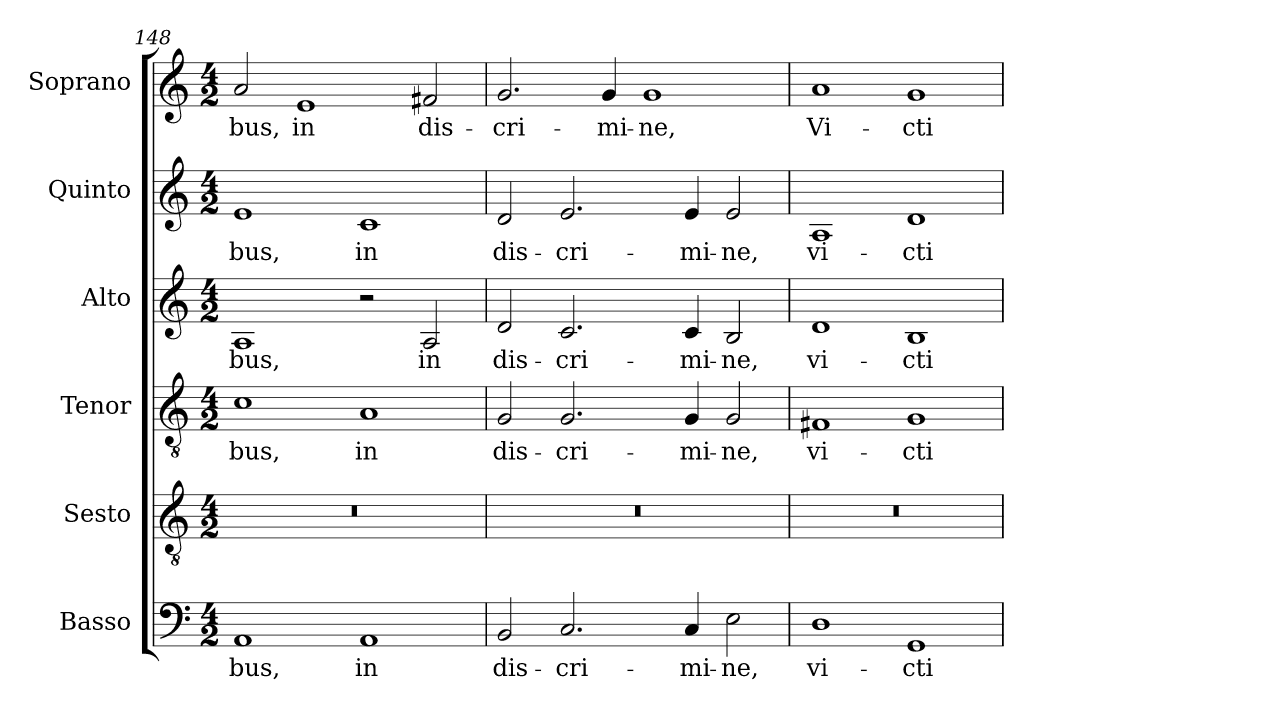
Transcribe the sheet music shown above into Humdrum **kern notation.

**kern	**text	**kern	**kern	**text	**kern	**text	**kern	**text	**kern	**text
*part6	*part6	*part5	*part4	*part4	*part3	*part3	*part2	*part2	*part1	*part1
*staff6	*staff6	*staff5	*staff4	*staff4	*staff3	*staff3	*staff2	*staff2	*staff1	*staff1
*I"Basso	*	*I"Sesto	*I"Tenor	*	*I"Alto	*	*I"Quinto	*	*I"Soprano	*
*I'B.	*	*I'Ss.	*I'T.	*	*I'A.	*	*I'Q.	*	*I'S.	*
*clefF4	*	*clefGv2	*clefGv2	*	*clefG2	*	*clefG2	*	*clefG2	*
*	*	*ITrd7c12	*ITrd7c12	*	*	*	*	*	*	*
*k[]	*	*k[]	*k[]	*	*k[]	*	*k[]	*	*k[]	*
*C:	*	*C:	*C:	*	*C:	*	*C:	*	*C:	*
*M4/2	*	*M4/2	*M4/2	*	*M4/2	*	*M4/2	*	*M4/2	*
=148	=148	=148	=148	=148	=148	=148	=148	=148	=148	=148
!	!LO:LY:b:color=#000000	!LO:N:vis=1	!	!	!	!	!	!	!	!
!	!	!	!	!LO:LY:b:color=#000000	!	!	!	!	!	!
!	!	!	!	!	!	!LO:LY:b:color=#000000	!	!	!	!
!	!	!	!	!	!	!	!	!LO:LY:b:color=#000000	!	!
!	!	!	!	!	!	!	!	!	!	!LO:LY:b:color=#000000
1AAi	-bus,	0r	1Ci	-bus,	1Ai	-bus,	1ei	-bus,	2ai/	-bus,
!	!	!	!	!	!	!	!	!	!	!LO:LY:b:color=#000000
.	.	.	.	.	.	.	.	.	1ei	in
!	!LO:LY:b:color=#000000	!	!	!	!	!	!	!	!	!
!	!	!	!	!LO:LY:b:color=#000000	!	!	!	!	!	!
!	!	!	!	!	!	!	!	!LO:LY:b:color=#000000	!	!
1AAi	in	.	1AAi	in	2r	.	1ci	in	.	.
!	!	!	!	!	!	!LO:LY:b:color=#000000	!	!	!	!
!	!	!	!	!	!	!	!	!	!	!LO:LY:b:color=#000000
.	.	.	.	.	2Ai/	in	.	.	2f#Xi/	dis-
=149	=149	=149	=149	=149	=149	=149	=149	=149	=149	=149
!	!LO:LY:b:color=#000000	!LO:N:vis=1	!	!	!	!	!	!	!	!
!	!	!	!	!LO:LY:b:color=#000000	!	!	!	!	!	!
!	!	!	!	!	!	!LO:LY:b:color=#000000	!	!	!	!
!	!	!	!	!	!	!	!	!LO:LY:b:color=#000000	!	!
!	!	!	!	!	!	!	!	!	!	!LO:LY:b:color=#000000
2BBi/	dis-	0r	2GGi/	dis-	2di/	dis-	2di/	dis-	2.gi/	-cri-
!	!LO:LY:b:color=#000000	!	!	!	!	!	!	!	!	!
!	!	!	!	!LO:LY:b:color=#000000	!	!	!	!	!	!
!	!	!	!	!	!	!LO:LY:b:color=#000000	!	!	!	!
!	!	!	!	!	!	!	!	!LO:LY:b:color=#000000	!	!
2.Ci/	-cri-	.	2.GGi/	-cri-	2.ci/	-cri-	2.ei/	-cri-	.	.
!	!	!	!	!	!	!	!	!	!	!LO:LY:b:color=#000000
.	.	.	.	.	.	.	.	.	4gi/	-mi-
!	!	!	!	!	!	!	!	!	!	!LO:LY:b:color=#000000
.	.	.	.	.	.	.	.	.	1gi	-ne,
!	!LO:LY:b:color=#000000	!	!	!	!	!	!	!	!	!
!	!	!	!	!LO:LY:b:color=#000000	!	!	!	!	!	!
!	!	!	!	!	!	!LO:LY:b:color=#000000	!	!	!	!
!	!	!	!	!	!	!	!	!LO:LY:b:color=#000000	!	!
4Ci/	-mi-	.	4GGi/	-mi-	4ci/	-mi-	4ei/	-mi-	.	.
!	!LO:LY:b:color=#000000	!	!	!	!	!	!	!	!	!
!	!	!	!	!LO:LY:b:color=#000000	!	!	!	!	!	!
!	!	!	!	!	!	!LO:LY:b:color=#000000	!	!	!	!
!	!	!	!	!	!	!	!	!LO:LY:b:color=#000000	!	!
2Ei\	-ne,	.	2GGi/	-ne,	2Bi/	-ne,	2ei/	-ne,	.	.
!!LO:PB:g=z
=150	=150	=150	=150	=150	=150	=150	=150	=150	=150	=150
!	!LO:LY:b:color=#000000	!LO:N:vis=1	!	!	!	!	!	!	!	!
!	!	!	!	!LO:LY:b:color=#000000	!	!	!	!	!	!
!	!	!	!	!	!	!LO:LY:b:color=#000000	!	!	!	!
!	!	!	!	!	!	!	!	!LO:LY:b:color=#000000	!	!
!	!	!	!	!	!	!	!	!	!	!LO:LY:b:color=#000000
1Di	vi-	0r	1FF#Xi	vi-	1di	vi-	1Ai	vi-	1ai	Vi-
!	!LO:LY:b:color=#000000	!	!	!	!	!	!	!	!	!
!	!	!	!	!LO:LY:b:color=#000000	!	!	!	!	!	!
!	!	!	!	!	!	!LO:LY:b:color=#000000	!	!	!	!
!	!	!	!	!	!	!	!	!LO:LY:b:color=#000000	!	!
!	!	!	!	!	!	!	!	!	!	!LO:LY:b:color=#000000
1GGi	-cti	.	1GGi	-cti	1Bi	-cti	1di	-cti	1gi	-cti
=	=	=	=	=	=	=	=	=	=	=
*-	*-	*-	*-	*-	*-	*-	*-	*-	*-	*-
